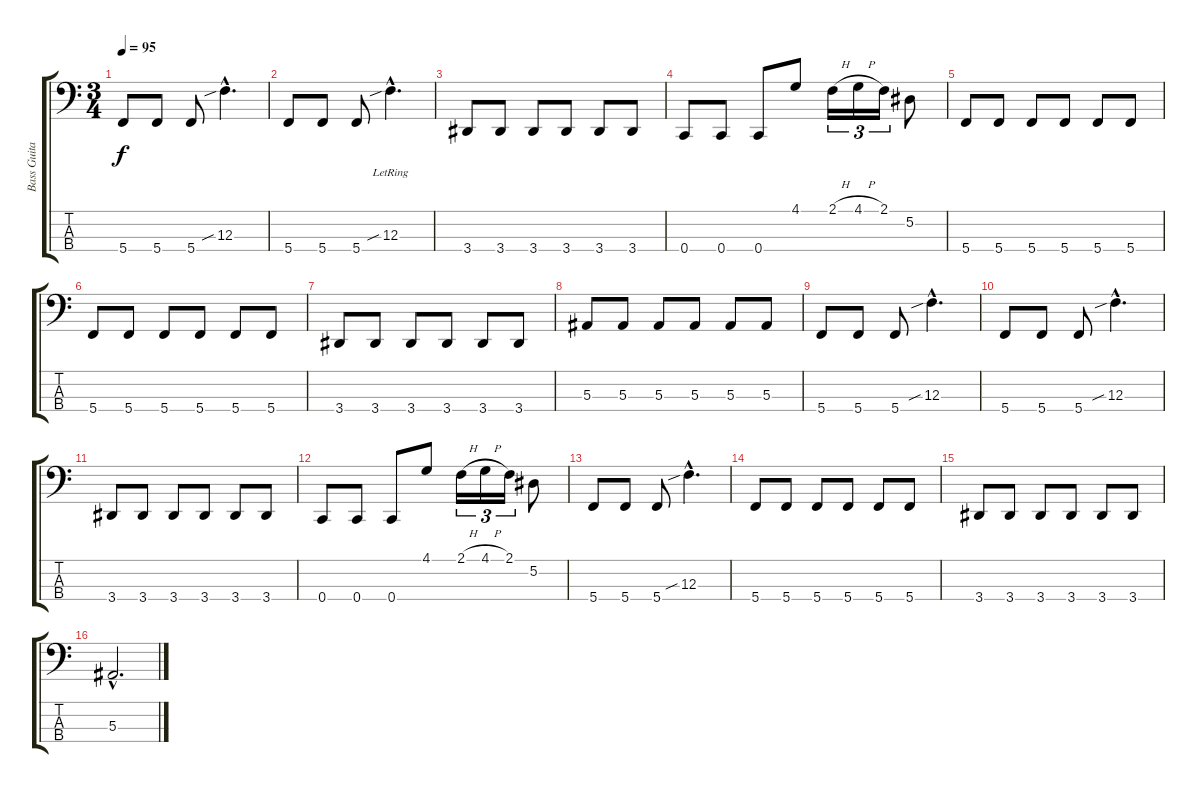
\track ("Bass Guitar I" "Bass Guita") {instrument electricbassfinger}
\staff {score tabs}
\tuning (Eb2 Bb1 F1 C1) {hide}
\ts (3 4)
\tempo 95
\clef f4
\ks c
5.4.8{dy f} 5.4.8 5.4.8 12.3{sib hac}.4{d} |
5.4.8 5.4.8 5.4.8 12.3{sib hac lr}.4{d} |
3.4.8 3.4.8 3.4.8 3.4.8 3.4.8 3.4.8 |
0.4.8 0.4.8 0.4.8 4.1.8 2.1{h}.16{tu (3 2)} 4.1{h}.16{tu (3 2)} 2.1.16{tu (3 2)} 5.2.8 |
5.4.8 5.4.8 5.4.8 5.4.8 5.4.8 5.4.8 |
5.4.8 5.4.8 5.4.8 5.4.8 5.4.8 5.4.8 |
3.4.8 3.4.8 3.4.8 3.4.8 3.4.8 3.4.8 |
5.3.8 5.3.8 5.3.8 5.3.8 5.3.8 5.3.8 |
5.4.8 5.4.8 5.4.8 12.3{sib hac}.4{d} |
5.4.8 5.4.8 5.4.8 12.3{sib hac}.4{d} |
3.4.8 3.4.8 3.4.8 3.4.8 3.4.8 3.4.8 |
0.4.8 0.4.8 0.4.8 4.1.8 2.1{h}.16{tu (3 2)} 4.1{h}.16{tu (3 2)} 2.1.16{tu (3 2)} 5.2.8 |
5.4.8 5.4.8 5.4.8 12.3{sib hac}.4{d} |
5.4.8 5.4.8 5.4.8 5.4.8 5.4.8 5.4.8 |
3.4.8 3.4.8 3.4.8 3.4.8 3.4.8 3.4.8 |
5.3{hac}.2{d}
